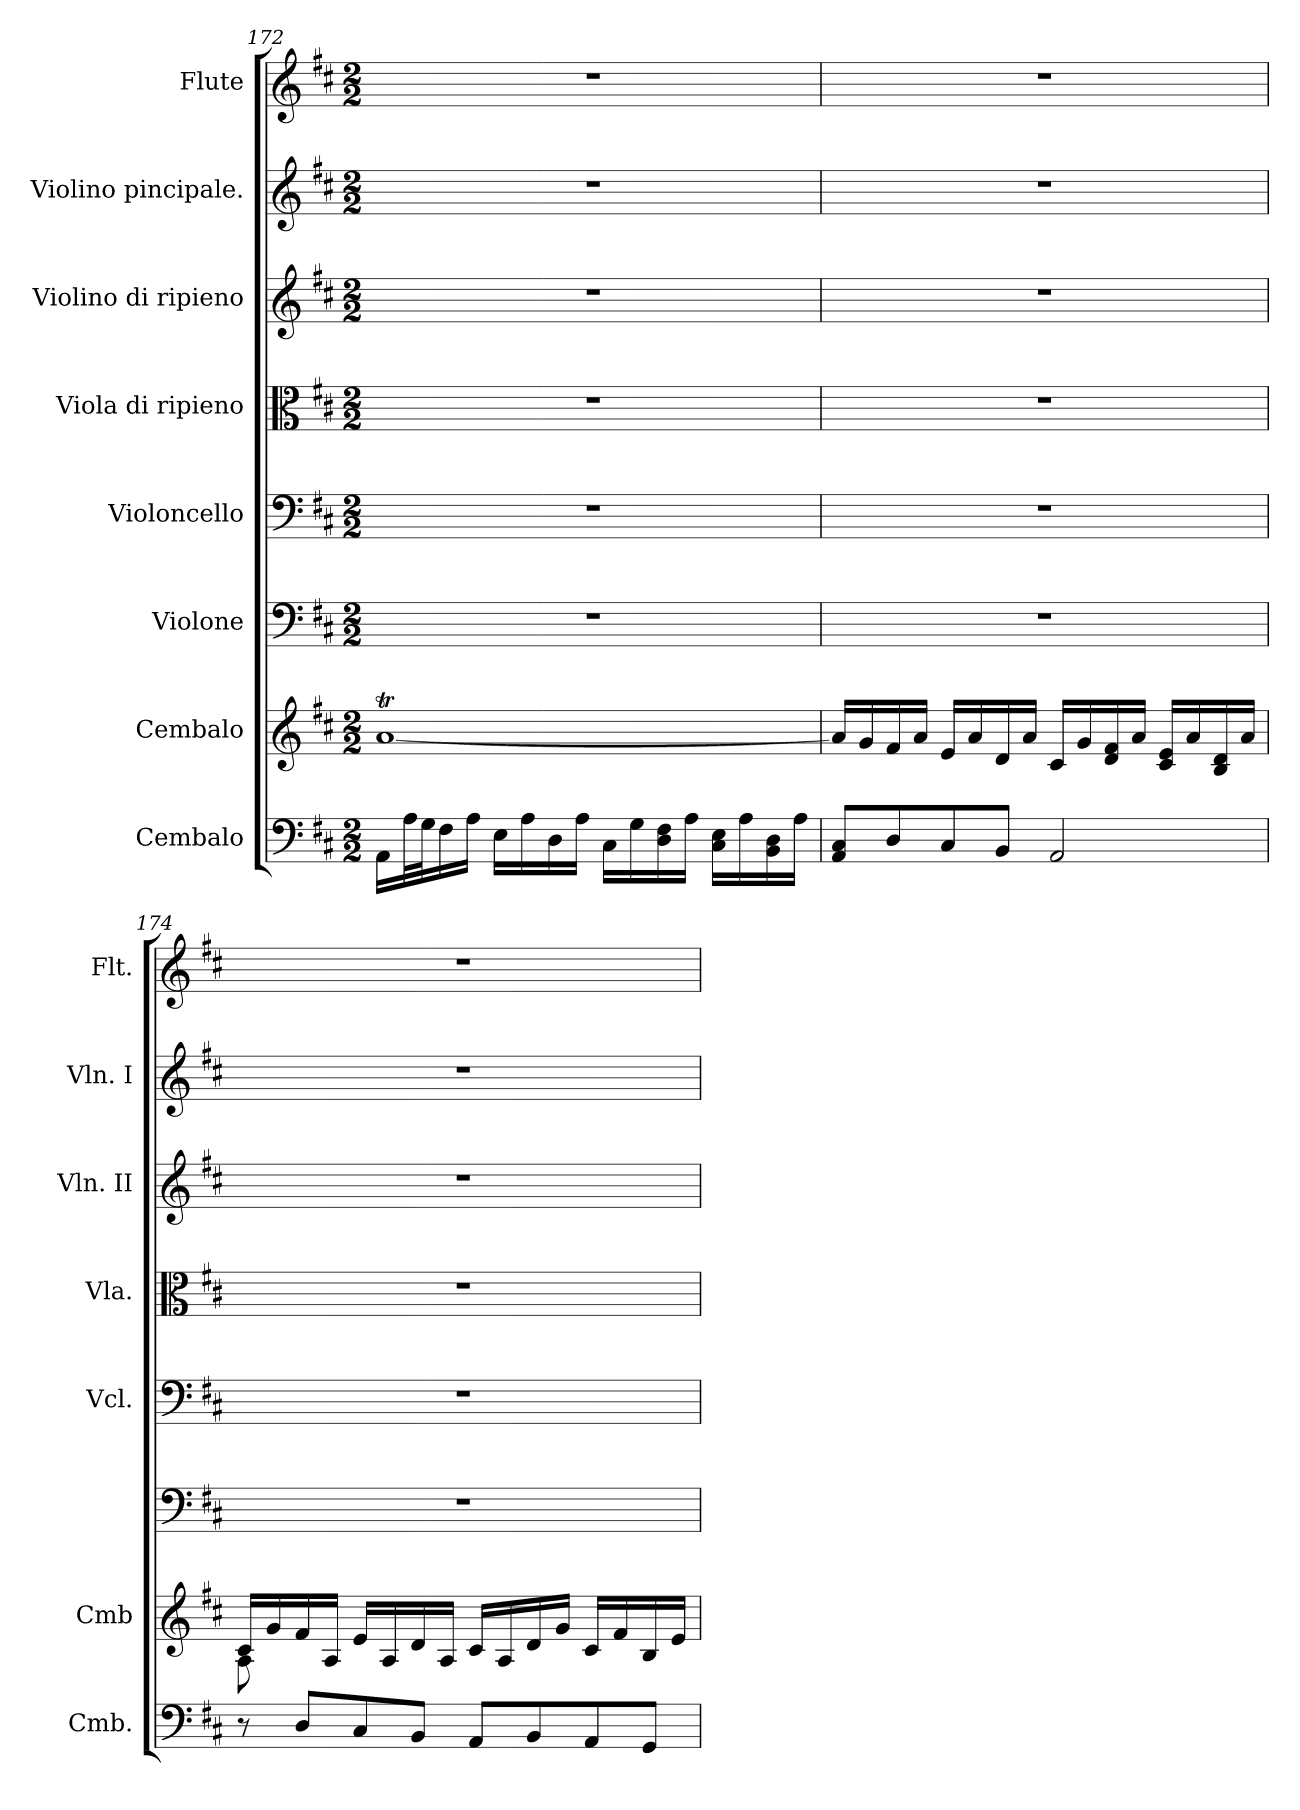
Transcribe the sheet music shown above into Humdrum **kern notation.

**kern	**kern	**kern	**kern	**kern	**kern	**kern	**kern
*part8	*part7	*part6	*part5	*part4	*part3	*part2	*part1
*staff8	*staff7	*staff6	*staff5	*staff4	*staff3	*staff2	*staff1
*I"Cembalo	*I"Cembalo	*I"Violone	*I"Violoncello	*I"Viola di ripieno	*I"Violino di ripieno	*I"Violino pincipale.	*I"Flute
*I'Cmb.	*I'Cmb	*	*I'Vcl.	*I'Vla.	*I'Vln. II	*I'Vln. I	*I'Flt.
!!LO:LB:g=z
*clefF4	*clefG2	*clefF4	*clefF4	*clefC3	*clefG2	*clefG2	*clefG2
*	*	*ITrd7c12	*	*	*	*	*
*k[f#c#]	*k[f#c#]	*k[f#c#]	*k[f#c#]	*k[f#c#]	*k[f#c#]	*k[f#c#]	*k[f#c#]
*D:	*D:	*D:	*D:	*D:	*D:	*D:	*D:
*M2/2	*M2/2	*M2/2	*M2/2	*M2/2	*M2/2	*M2/2	*M2/2
=172	=172	=172	=172	=172	=172	=172	=172
16AA\LL	[1aT	1r	1r	1r	1r	1r	1r
32A\L	.	.	.	.	.	.	.
32G\J	.	.	.	.	.	.	.
16F#\	.	.	.	.	.	.	.
16A\JJ	.	.	.	.	.	.	.
16E\LL	.	.	.	.	.	.	.
16A\	.	.	.	.	.	.	.
16D\	.	.	.	.	.	.	.
16A\JJ	.	.	.	.	.	.	.
16C#\LL	.	.	.	.	.	.	.
16G\	.	.	.	.	.	.	.
16D\ 16F#\	.	.	.	.	.	.	.
16A\JJ	.	.	.	.	.	.	.
16C#\ 16E\LL	.	.	.	.	.	.	.
16A\	.	.	.	.	.	.	.
16BB\ 16D\	.	.	.	.	.	.	.
16A\JJ	.	.	.	.	.	.	.
=173	=173	=173	=173	=173	=173	=173	=173
8AA/ 8C#/L	16a/LL]	1r	1r	1r	1r	1r	1r
.	16g/	.	.	.	.	.	.
8D/	16f#/	.	.	.	.	.	.
.	16a/JJ	.	.	.	.	.	.
8C#/	16e/LL	.	.	.	.	.	.
.	16a/	.	.	.	.	.	.
8BB/J	16d/	.	.	.	.	.	.
.	16a/JJ	.	.	.	.	.	.
2AA/	16c#/LL	.	.	.	.	.	.
.	16g/	.	.	.	.	.	.
.	16d/ 16f#/	.	.	.	.	.	.
.	16a/JJ	.	.	.	.	.	.
.	16c#/ 16e/LL	.	.	.	.	.	.
.	16a/	.	.	.	.	.	.
.	16B/ 16d/	.	.	.	.	.	.
.	16a/JJ	.	.	.	.	.	.
=174	=174	=174	=174	=174	=174	=174	=174
*	*^	*	*	*	*	*	*
8r	16c#/LL	8A\	1r	1r	1r	1r	1r	1r
.	16g/	.	.	.	.	.	.	.
8D/L	16f#/	2..ryy	.	.	.	.	.	.
.	16A/JJ	.	.	.	.	.	.	.
8C#/	16e/LL	.	.	.	.	.	.	.
.	16A/	.	.	.	.	.	.	.
8BB/J	16d/	.	.	.	.	.	.	.
.	16A/JJ	.	.	.	.	.	.	.
8AA/L	16c#/LL	.	.	.	.	.	.	.
.	16A/	.	.	.	.	.	.	.
8BB/	16d/	.	.	.	.	.	.	.
.	16g/JJ	.	.	.	.	.	.	.
8AA/	16c#/LL	.	.	.	.	.	.	.
.	16f#/	.	.	.	.	.	.	.
8GG/J	16B/	.	.	.	.	.	.	.
.	16e/JJ	.	.	.	.	.	.	.
*	*v	*v	*	*	*	*	*	*
=	=	=	=	=	=	=	=
*-	*-	*-	*-	*-	*-	*-	*-
